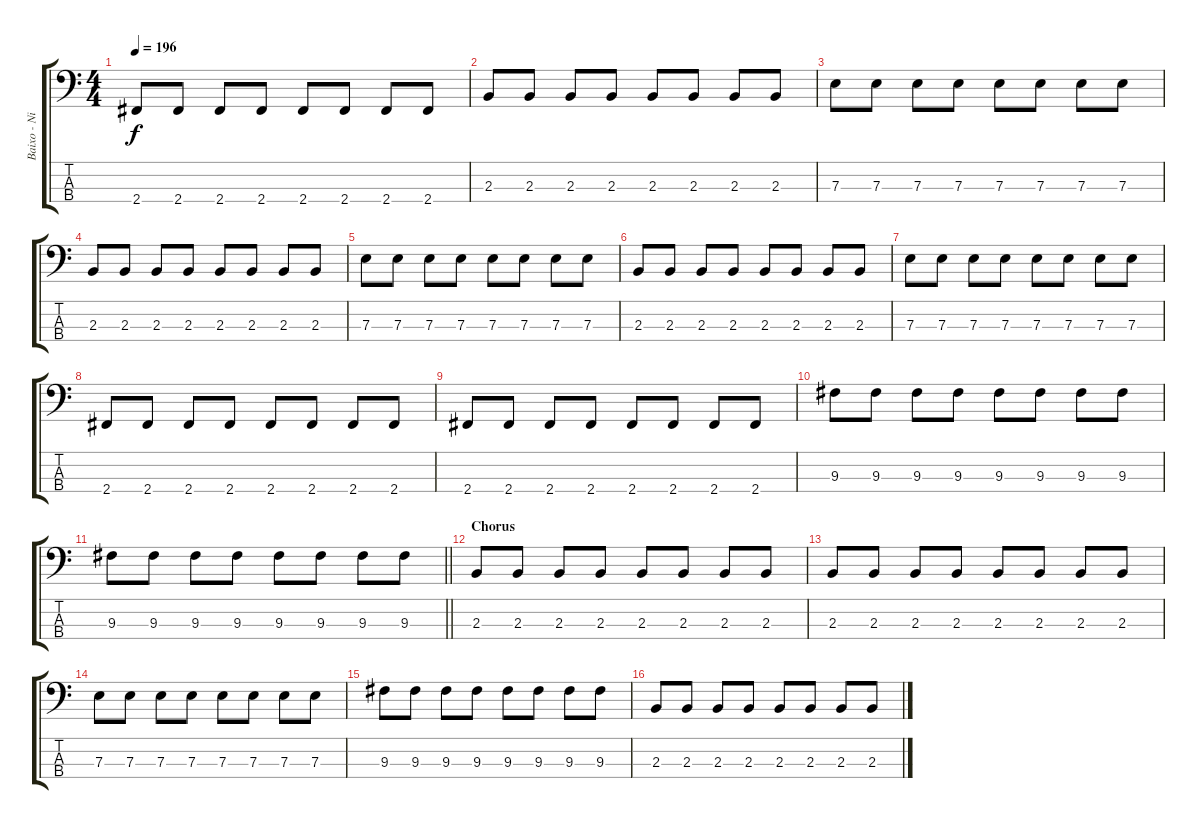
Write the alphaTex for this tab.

\track ("Baixo - Nikola" "Baixo - Ni") {instrument electricbasspick}
\staff {score tabs}
\tuning (G2 D2 A1 E1) {hide}
\ts (4 4)
\tempo 196
\clef f4
\ks c
2.4.8{dy f} 2.4.8 2.4.8 2.4.8 2.4.8 2.4.8 2.4.8 2.4.8 |
2.3.8 2.3.8 2.3.8 2.3.8 2.3.8 2.3.8 2.3.8 2.3.8 |
7.3.8 7.3.8 7.3.8 7.3.8 7.3.8 7.3.8 7.3.8 7.3.8 |
2.3.8 2.3.8 2.3.8 2.3.8 2.3.8 2.3.8 2.3.8 2.3.8 |
7.3.8 7.3.8 7.3.8 7.3.8 7.3.8 7.3.8 7.3.8 7.3.8 |
2.3.8 2.3.8 2.3.8 2.3.8 2.3.8 2.3.8 2.3.8 2.3.8 |
7.3.8 7.3.8 7.3.8 7.3.8 7.3.8 7.3.8 7.3.8 7.3.8 |
2.4.8 2.4.8 2.4.8 2.4.8 2.4.8 2.4.8 2.4.8 2.4.8 |
2.4.8 2.4.8 2.4.8 2.4.8 2.4.8 2.4.8 2.4.8 2.4.8 |
9.3.8 9.3.8 9.3.8 9.3.8 9.3.8 9.3.8 9.3.8 9.3.8 |
\barLineRight lightlight
9.3.8 9.3.8 9.3.8 9.3.8 9.3.8 9.3.8 9.3.8 9.3.8 |
\section ("" "Chorus")
2.3.8 2.3.8 2.3.8 2.3.8 2.3.8 2.3.8 2.3.8 2.3.8 |
2.3.8 2.3.8 2.3.8 2.3.8 2.3.8 2.3.8 2.3.8 2.3.8 |
7.3.8 7.3.8 7.3.8 7.3.8 7.3.8 7.3.8 7.3.8 7.3.8 |
9.3.8 9.3.8 9.3.8 9.3.8 9.3.8 9.3.8 9.3.8 9.3.8 |
2.3.8 2.3.8 2.3.8 2.3.8 2.3.8 2.3.8 2.3.8 2.3.8
